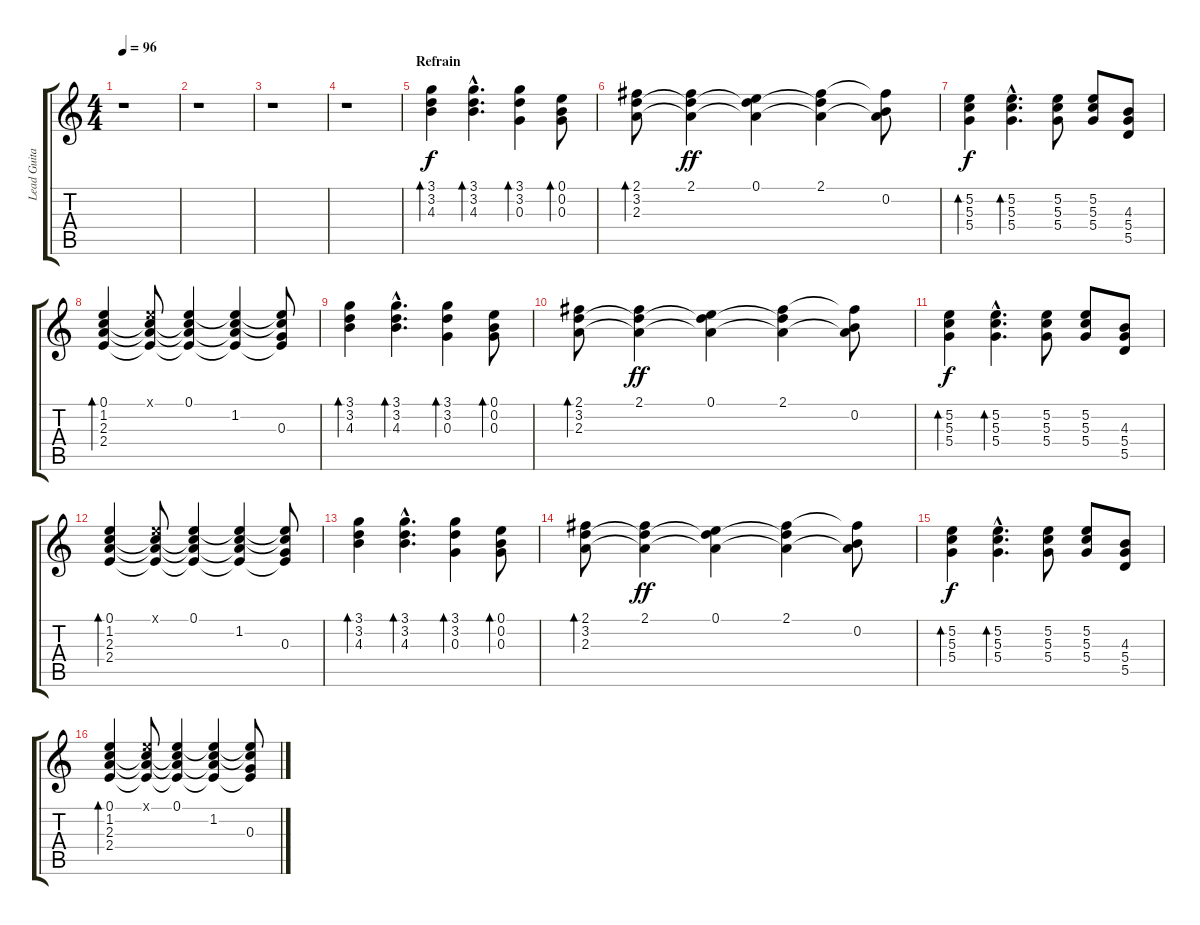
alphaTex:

\track ("Lead Guitar" "Lead Guita") {instrument electricguitarclean}
\staff {score tabs}
\tuning (E4 B3 G3 D3 A2 E2) {hide}
\ts (4 4)
\tempo 96
\clef g2
\ks c
r.1{dy f} |
r.1 |
r.1 |
r.1 |
\section ("" "Refrain")
(3.1 3.2 4.3).4{bd 60} (3.1{hac} 3.2{hac} 4.3{hac}).4{d bd 60} (3.1 3.2 0.3).4{bd 60} (0.1 0.2 0.3).8{bd 60} |
(2.1 3.2 2.3).8{bd 60} (2.1 3.2{t} 2.3{t}).4{dy ff} (0.1 3.2{t} 2.3{t}).4 (2.1 3.2{t} 2.3{t}).4 (2.1{t} 0.2 2.3{t}).8 |
(5.2 5.3 5.4).4{bd 60 dy f} (5.2{hac} 5.3{hac} 5.4{hac}).4{d bd 60} (5.2 5.3 5.4).8 (5.2 5.3 5.4).8 (4.3 5.4 5.5).8 |
(0.1 1.2 2.3 2.4).4{bd 60} (0.1{x} 1.2{t} 2.3{t} 2.4{t}).8 (0.1 1.2{t} 2.3{t} 2.4{t}).4 (0.1{t} 1.2 2.3{t} 2.4{t}).4 (0.1{t} 1.2{t} 0.3 2.4{t}).8 |
(3.1 3.2 4.3).4{bd 60} (3.1{hac} 3.2{hac} 4.3{hac}).4{d bd 60} (3.1 3.2 0.3).4{bd 60} (0.1 0.2 0.3).8{bd 60} |
(2.1 3.2 2.3).8{bd 60} (2.1 3.2{t} 2.3{t}).4{dy ff} (0.1 3.2{t} 2.3{t}).4 (2.1 3.2{t} 2.3{t}).4 (2.1{t} 0.2 2.3{t}).8 |
(5.2 5.3 5.4).4{bd 60 dy f} (5.2{hac} 5.3{hac} 5.4{hac}).4{d bd 60} (5.2 5.3 5.4).8 (5.2 5.3 5.4).8 (4.3 5.4 5.5).8 |
(0.1 1.2 2.3 2.4).4{bd 60} (0.1{x} 1.2{t} 2.3{t} 2.4{t}).8 (0.1 1.2{t} 2.3{t} 2.4{t}).4 (0.1{t} 1.2 2.3{t} 2.4{t}).4 (0.1{t} 1.2{t} 0.3 2.4{t}).8 |
(3.1 3.2 4.3).4{bd 60} (3.1{hac} 3.2{hac} 4.3{hac}).4{d bd 60} (3.1 3.2 0.3).4{bd 60} (0.1 0.2 0.3).8{bd 60} |
(2.1 3.2 2.3).8{bd 60} (2.1 3.2{t} 2.3{t}).4{dy ff} (0.1 3.2{t} 2.3{t}).4 (2.1 3.2{t} 2.3{t}).4 (2.1{t} 0.2 2.3{t}).8 |
(5.2 5.3 5.4).4{bd 60 dy f} (5.2{hac} 5.3{hac} 5.4{hac}).4{d bd 60} (5.2 5.3 5.4).8 (5.2 5.3 5.4).8 (4.3 5.4 5.5).8 |
(0.1 1.2 2.3 2.4).4{bd 60} (0.1{x} 1.2{t} 2.3{t} 2.4{t}).8 (0.1 1.2{t} 2.3{t} 2.4{t}).4 (0.1{t} 1.2 2.3{t} 2.4{t}).4 (0.1{t} 1.2{t} 0.3 2.4{t}).8
